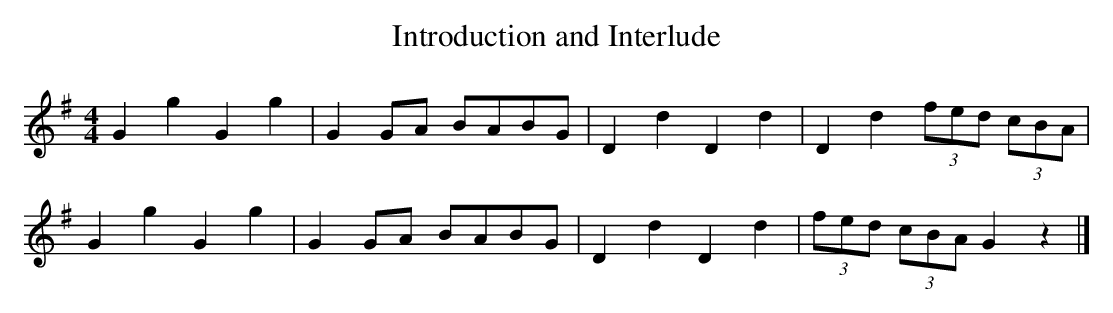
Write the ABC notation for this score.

X:1
T:Introduction and Interlude
L:1/8
M:4/4
K:G
G2 g2 G2 g2 | G2 GA BABG | D2 d2 D2 d2 | D2 d2 (3fed (3cBA  |
G2 g2 G2 g2 | G2 GA BABG | D2 d2 D2 d2 | (3fed (3cBA G2 z2 |]
